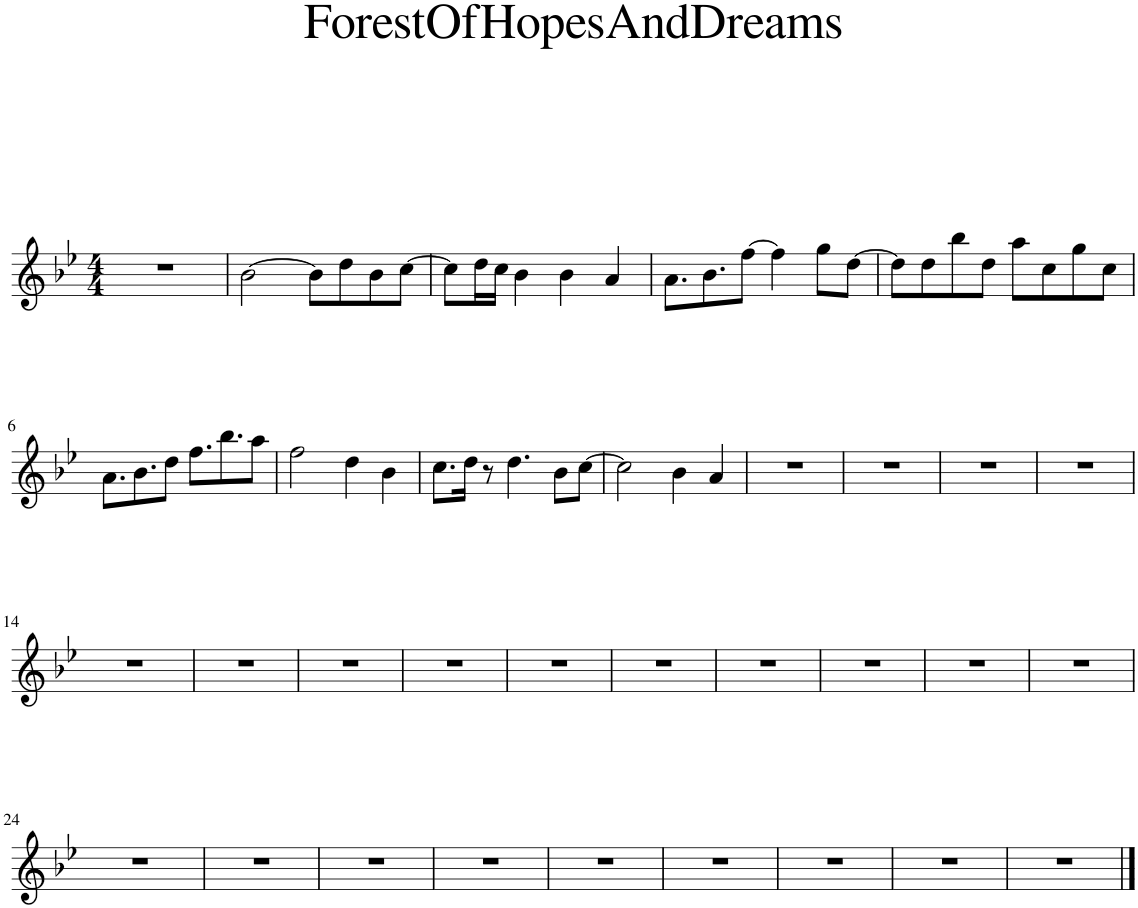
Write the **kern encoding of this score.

**kern
*part1
*staff1
*I"Piano
*I'Pno.
*clefG2
*k[b-e-]
*M4/4
=1
1r
=2
[2b-\
8b-\L]
8dd\
8b-\
[8cc\J
=3
8cc\L]
16dd\L
16cc\JJ
4b-\
4b-\
4a/
=4
8.a\L
8.b-\
[8ff\J
4ff\]
8gg\L
[8dd\J
=5
8dd\L]
8dd\
8bb-\
8dd\J
8aa\L
8cc\
8gg\
8cc\J
!!LO:LB:g=z
=6
8.a\L
8.b-\
8dd\J
8.ff\L
8.bb-\
8aa\J
=7
2ff\
4dd\
4b-\
=8
8.cc\L
16dd\Jk
8r
4.dd\
8b-\L
[8cc\J
=9
2cc\]
4b-\
4a/
=10
1r
=11
1r
=12
1r
=13
1r
!!LO:LB:g=z
=14
1r
=15
1r
=16
1r
=17
1r
=18
1r
=19
1r
=20
1r
=21
1r
=22
1r
=23
1r
!!LO:LB:g=z
=24
1r
=25
1r
=26
1r
=27
1r
=28
1r
=29
1r
=30
1r
=31
1r
=32
1r
==
*-
